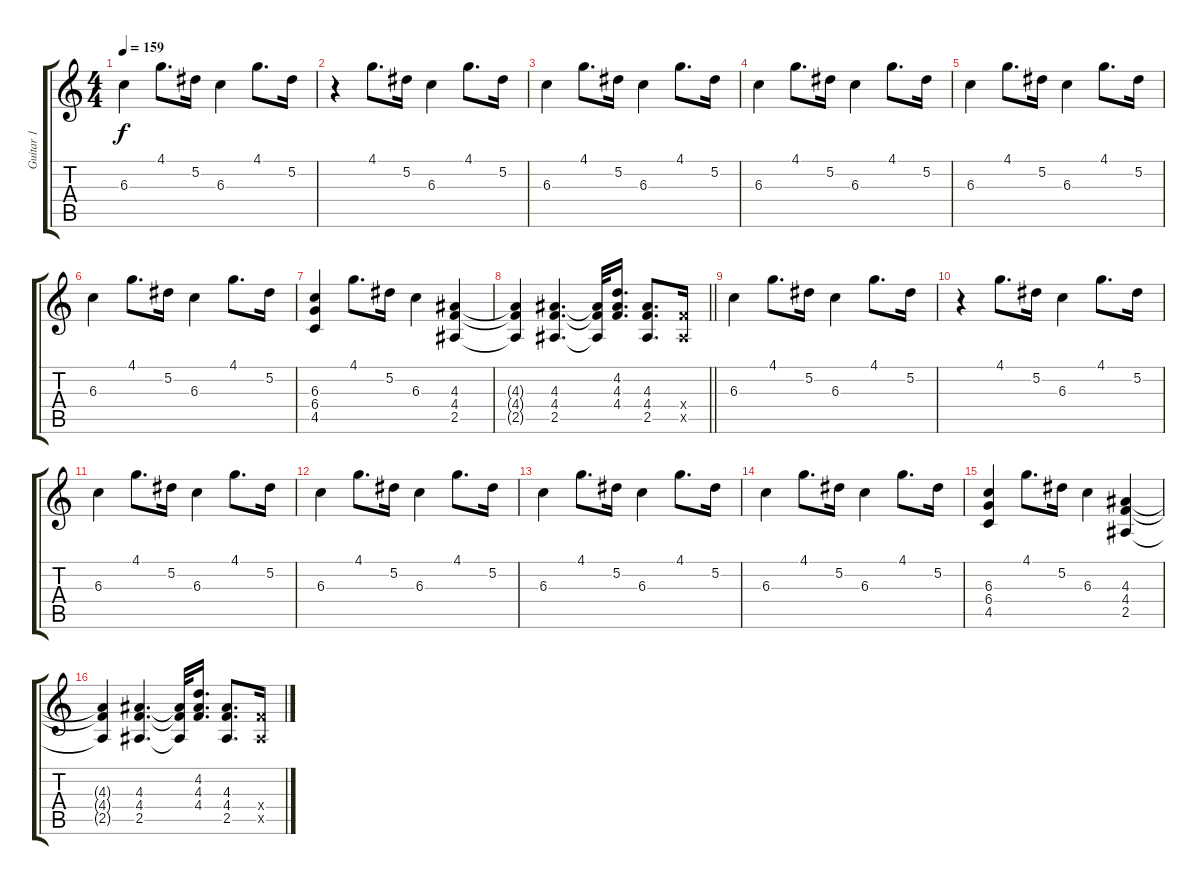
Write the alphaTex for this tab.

\track ("Guitar 1" "Guitar 1") {instrument distortionguitar}
\staff {score tabs}
\tuning (Eb4 Bb3 Gb3 Db3 Ab2 Eb2) {hide}
\ts (4 4)
\tempo 159
\clef g2
\ks c
6.3.4{dy f} 4.1.8{d} 5.2.16 6.3.4 4.1.8{d} 5.2.16 |
r.4 4.1.8{d} 5.2.16 6.3.4 4.1.8{d} 5.2.16 |
6.3.4 4.1.8{d} 5.2.16 6.3.4 4.1.8{d} 5.2.16 |
6.3.4 4.1.8{d} 5.2.16 6.3.4 4.1.8{d} 5.2.16 |
6.3.4 4.1.8{d} 5.2.16 6.3.4 4.1.8{d} 5.2.16 |
6.3.4 4.1.8{d} 5.2.16 6.3.4 4.1.8{d} 5.2.16 |
(6.3 6.4 4.5).4 4.1.8{d} 5.2.16 6.3.4 (4.3 4.4 2.5).4 |
\barLineRight lightlight
(4.3{t} 4.4{t} 2.5{t}).4 (4.3 4.4 2.5).4{d} (4.3{t} 4.4{t} 2.5{t}).32 (4.2 4.3 4.4).16{d} (4.3 4.4 2.5).8{d} (4.4{x} 2.5{x}).16 |
6.3.4 4.1.8{d} 5.2.16 6.3.4 4.1.8{d} 5.2.16 |
r.4 4.1.8{d} 5.2.16 6.3.4 4.1.8{d} 5.2.16 |
6.3.4 4.1.8{d} 5.2.16 6.3.4 4.1.8{d} 5.2.16 |
6.3.4 4.1.8{d} 5.2.16 6.3.4 4.1.8{d} 5.2.16 |
6.3.4 4.1.8{d} 5.2.16 6.3.4 4.1.8{d} 5.2.16 |
6.3.4 4.1.8{d} 5.2.16 6.3.4 4.1.8{d} 5.2.16 |
(6.3 6.4 4.5).4 4.1.8{d} 5.2.16 6.3.4 (4.3 4.4 2.5).4 |
(4.3{t} 4.4{t} 2.5{t}).4 (4.3 4.4 2.5).4{d} (4.3{t} 4.4{t} 2.5{t}).32 (4.2 4.3 4.4).16{d} (4.3 4.4 2.5).8{d} (4.4{x} 2.5{x}).16
